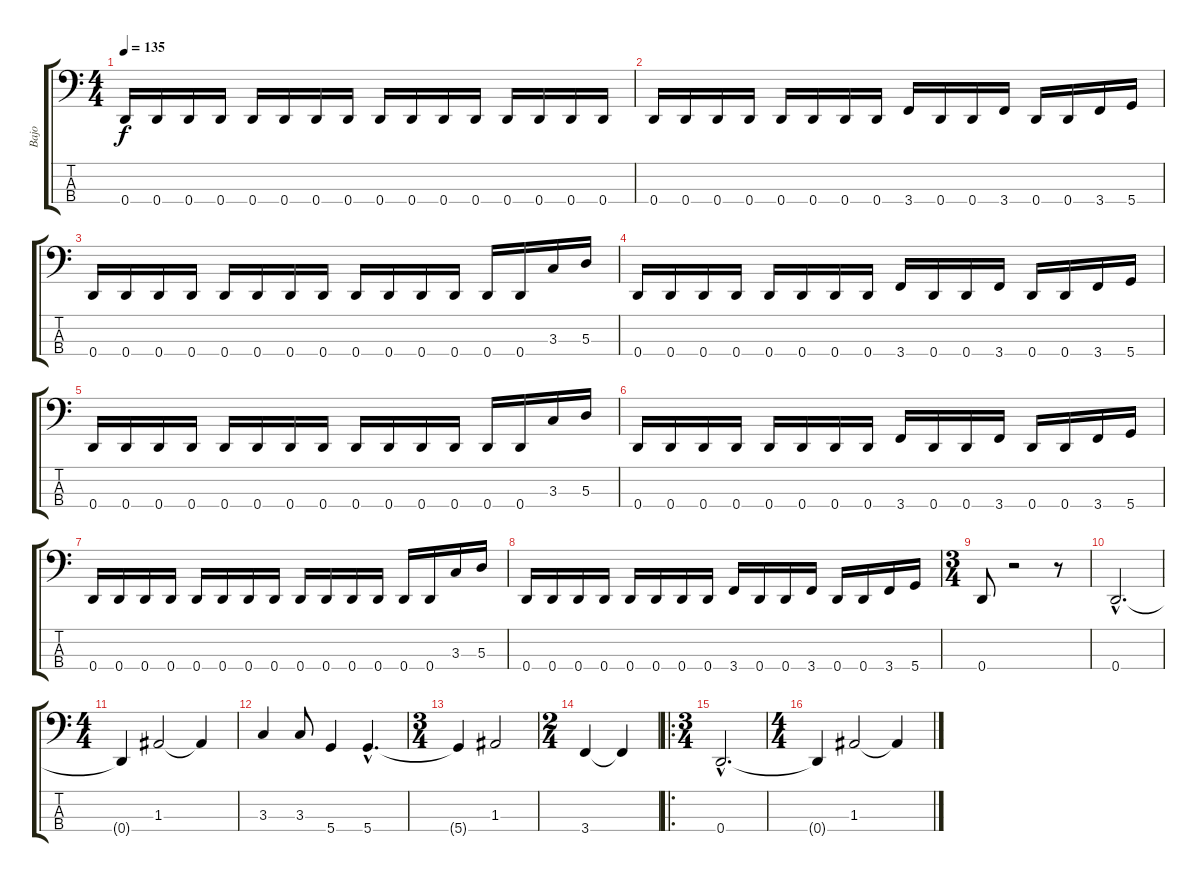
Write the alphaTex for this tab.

\track ("Bajo" "Bajo") {instrument electricbasspick}
\staff {score tabs}
\tuning (G2 D2 A1 D1) {hide}
\ts (4 4)
\tempo 135
\clef f4
\ks c
0.4.16{dy f} 0.4.16 0.4.16 0.4.16 0.4.16 0.4.16 0.4.16 0.4.16 0.4.16 0.4.16 0.4.16 0.4.16 0.4.16 0.4.16 0.4.16 0.4.16 |
0.4.16 0.4.16 0.4.16 0.4.16 0.4.16 0.4.16 0.4.16 0.4.16 3.4.16 0.4.16 0.4.16 3.4.16 0.4.16 0.4.16 3.4.16 5.4.16 |
0.4.16 0.4.16 0.4.16 0.4.16 0.4.16 0.4.16 0.4.16 0.4.16 0.4.16 0.4.16 0.4.16 0.4.16 0.4.16 0.4.16 3.3.16 5.3.16 |
0.4.16 0.4.16 0.4.16 0.4.16 0.4.16 0.4.16 0.4.16 0.4.16 3.4.16 0.4.16 0.4.16 3.4.16 0.4.16 0.4.16 3.4.16 5.4.16 |
0.4.16 0.4.16 0.4.16 0.4.16 0.4.16 0.4.16 0.4.16 0.4.16 0.4.16 0.4.16 0.4.16 0.4.16 0.4.16 0.4.16 3.3.16 5.3.16 |
0.4.16 0.4.16 0.4.16 0.4.16 0.4.16 0.4.16 0.4.16 0.4.16 3.4.16 0.4.16 0.4.16 3.4.16 0.4.16 0.4.16 3.4.16 5.4.16 |
0.4.16 0.4.16 0.4.16 0.4.16 0.4.16 0.4.16 0.4.16 0.4.16 0.4.16 0.4.16 0.4.16 0.4.16 0.4.16 0.4.16 3.3.16 5.3.16 |
0.4.16 0.4.16 0.4.16 0.4.16 0.4.16 0.4.16 0.4.16 0.4.16 3.4.16 0.4.16 0.4.16 3.4.16 0.4.16 0.4.16 3.4.16 5.4.16 |
\ts (3 4)
0.4.8 r.2 r.8 |
0.4{hac}.2{d} |
\ts (4 4)
0.4{t}.4 1.3.2 1.3{t}.4 |
3.3.4 3.3.8 5.4.4 5.4{hac}.4{d} |
\ts (3 4)
5.4{t}.4 1.3.2 |
\ts (2 4)
3.4.4 3.4{t}.4 |
\ro
\ts (3 4)
0.4{hac}.2{d} |
\ts (4 4)
0.4{t}.4 1.3.2 1.3{t}.4
